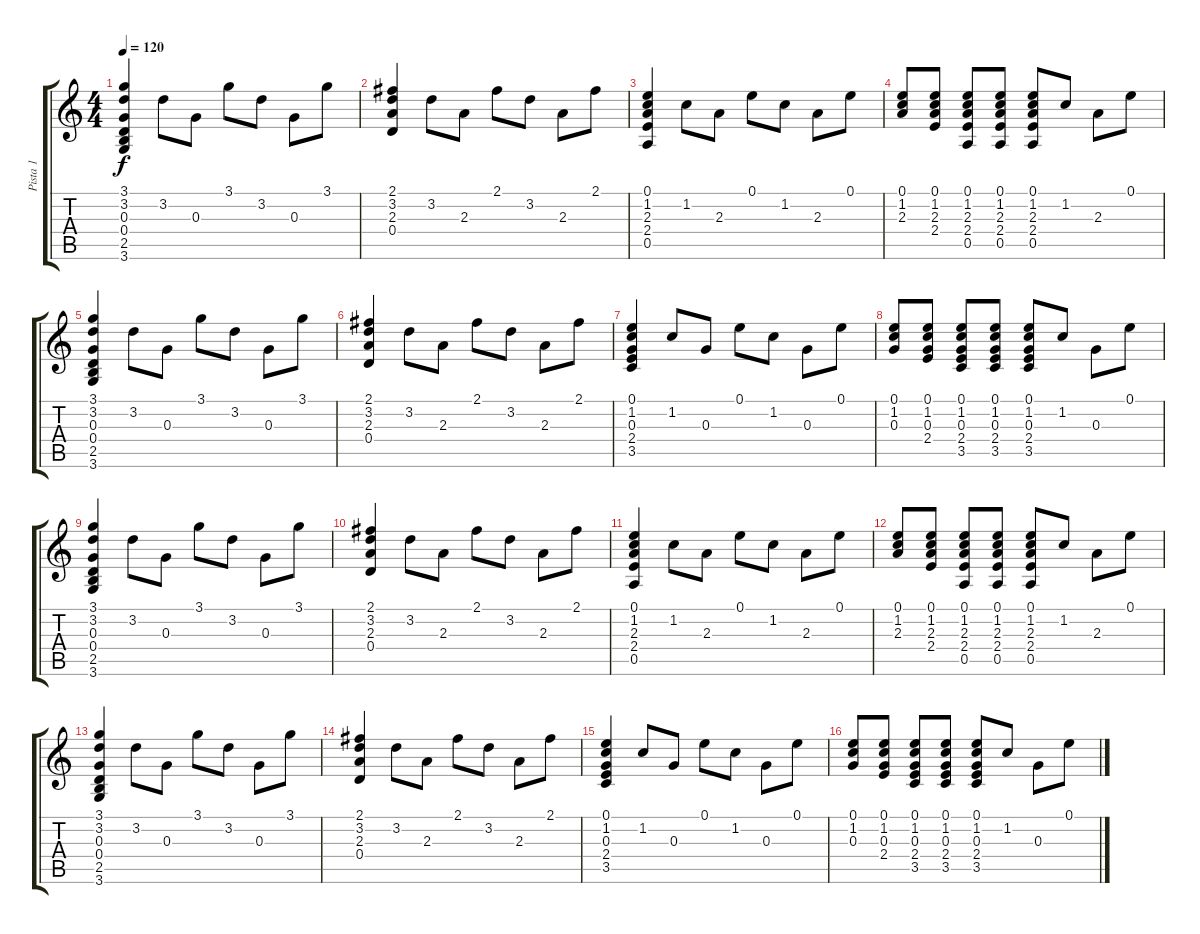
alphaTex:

\track ("Pista 1" "Pista 1") {instrument acousticguitarsteel}
\staff {score tabs}
\tuning (E4 B3 G3 D3 A2 E2) {hide}
\ts (4 4)
\tempo 120
\clef g2
\ks c
(3.1 3.2 0.3 0.4 2.5 3.6).4{dy f} 3.2.8 0.3.8 3.1.8 3.2.8 0.3.8 3.1.8 |
(2.1 3.2 2.3 0.4).4 3.2.8 2.3.8 2.1.8 3.2.8 2.3.8 2.1.8 |
(0.1 1.2 2.3 2.4 0.5).4 1.2.8 2.3.8 0.1.8 1.2.8 2.3.8 0.1.8 |
(0.1 1.2 2.3).8 (0.1 1.2 2.3 2.4).8 (0.1 1.2 2.3 2.4 0.5).8 (0.1 1.2 2.3 2.4 0.5).8 (0.1 1.2 2.3 2.4 0.5).8 1.2.8 2.3.8 0.1.8 |
(3.1 3.2 0.3 0.4 2.5 3.6).4 3.2.8 0.3.8 3.1.8 3.2.8 0.3.8 3.1.8 |
(2.1 3.2 2.3 0.4).4 3.2.8 2.3.8 2.1.8 3.2.8 2.3.8 2.1.8 |
(0.1 1.2 0.3 2.4 3.5).4 1.2.8 0.3.8 0.1.8 1.2.8 0.3.8 0.1.8 |
(0.1 1.2 0.3).8 (0.1 1.2 0.3 2.4).8 (0.1 1.2 0.3 2.4 3.5).8 (0.1 1.2 0.3 2.4 3.5).8 (0.1 1.2 0.3 2.4 3.5).8 1.2.8 0.3.8 0.1.8 |
(3.1 3.2 0.3 0.4 2.5 3.6).4 3.2.8 0.3.8 3.1.8 3.2.8 0.3.8 3.1.8 |
(2.1 3.2 2.3 0.4).4 3.2.8 2.3.8 2.1.8 3.2.8 2.3.8 2.1.8 |
(0.1 1.2 2.3 2.4 0.5).4 1.2.8 2.3.8 0.1.8 1.2.8 2.3.8 0.1.8 |
(0.1 1.2 2.3).8 (0.1 1.2 2.3 2.4).8 (0.1 1.2 2.3 2.4 0.5).8 (0.1 1.2 2.3 2.4 0.5).8 (0.1 1.2 2.3 2.4 0.5).8 1.2.8 2.3.8 0.1.8 |
(3.1 3.2 0.3 0.4 2.5 3.6).4 3.2.8 0.3.8 3.1.8 3.2.8 0.3.8 3.1.8 |
(2.1 3.2 2.3 0.4).4 3.2.8 2.3.8 2.1.8 3.2.8 2.3.8 2.1.8 |
(0.1 1.2 0.3 2.4 3.5).4 1.2.8 0.3.8 0.1.8 1.2.8 0.3.8 0.1.8 |
(0.1 1.2 0.3).8 (0.1 1.2 0.3 2.4).8 (0.1 1.2 0.3 2.4 3.5).8 (0.1 1.2 0.3 2.4 3.5).8 (0.1 1.2 0.3 2.4 3.5).8 1.2.8 0.3.8 0.1.8
